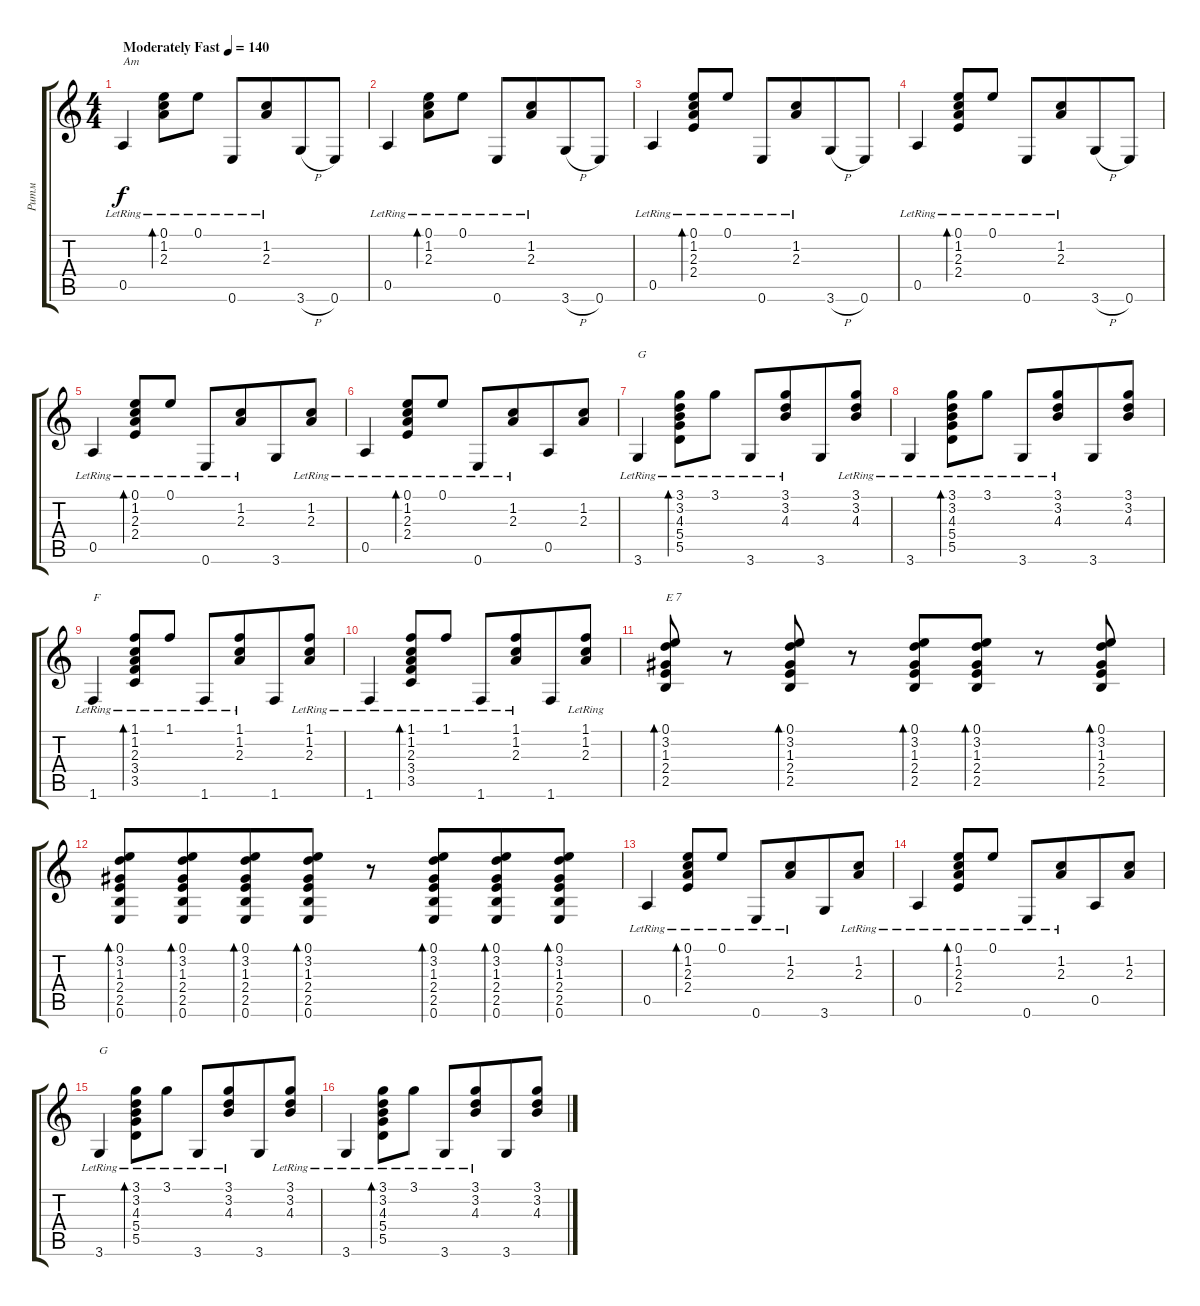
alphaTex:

\track ("Ритм" "Ритм") {instrument electricguitarjazz}
\staff {score tabs}
\tuning (E4 B3 G3 D3 A2 E2) {hide}
\ts (4 4)
\tempo (140 "Moderately Fast")
\clef g2
\ks aminor
0.5{lr}.4{txt "Am" dy f instrument electricguitarjazz} (0.1{lr} 1.2{lr} 2.3{lr}).8{bd 240} 0.1{lr}.8 0.6{lr}.8 (1.2{lr} 2.3{lr}).8{beam merge} 3.6{h}.8 0.6.8 |
0.5{lr}.4 (0.1{lr} 1.2{lr} 2.3{lr}).8{bd 240} 0.1{lr}.8 0.6{lr}.8 (1.2{lr} 2.3{lr}).8{beam merge} 3.6{h}.8 0.6.8 |
0.5{lr}.4 (0.1{lr} 1.2{lr} 2.3{lr} 2.4{lr}).8{bd 240} 0.1{lr}.8 0.6{lr}.8 (1.2{lr} 2.3{lr}).8{beam merge} 3.6{h}.8 0.6.8 |
0.5{lr}.4 (0.1{lr} 1.2{lr} 2.3{lr} 2.4{lr}).8{bd 240} 0.1{lr}.8 0.6{lr}.8 (1.2{lr} 2.3{lr}).8{beam merge} 3.6{h}.8 0.6.8 |
0.5{lr}.4 (0.1{lr} 1.2{lr} 2.3{lr} 2.4{lr}).8{bd 240} 0.1{lr}.8 0.6{lr}.8 (1.2{lr} 2.3{lr}).8{beam merge} 3.6.8 (1.2{lr} 2.3{lr}).8 |
0.5{lr}.4 (0.1{lr} 1.2{lr} 2.3{lr} 2.4{lr}).8{bd 240} 0.1{lr}.8 0.6{lr}.8 (1.2{lr} 2.3{lr}).8{beam merge} 0.5.8 (1.2 2.3).8 |
3.6{lr}.4{txt "G"} (3.1{lr} 3.2{lr} 4.3{lr} 5.4{lr} 5.5{lr}).8{bd 240} 3.1{lr}.8 3.6{lr}.8 (3.1{lr} 3.2{lr} 4.3{lr}).8{beam merge} 3.6.8 (3.1{lr} 3.2{lr} 4.3{lr}).8 |
3.6{lr}.4 (3.1{lr} 3.2{lr} 4.3{lr} 5.4{lr} 5.5{lr}).8{bd 240} 3.1{lr}.8 3.6{lr}.8 (3.1{lr} 3.2{lr} 4.3{lr}).8{beam merge} 3.6.8 (3.1 3.2 4.3).8 |
1.6{lr}.4{txt "F"} (1.1{lr} 1.2{lr} 2.3{lr} 3.4{lr} 3.5{lr}).8{bd 240} 1.1{lr}.8 1.6{lr}.8 (1.1{lr} 1.2{lr} 2.3{lr}).8{beam merge} 1.6.8 (1.1{lr} 1.2{lr} 2.3{lr}).8 |
1.6{lr}.4 (1.1{lr} 1.2{lr} 2.3{lr} 3.4{lr} 3.5{lr}).8{bd 240} 1.1{lr}.8 1.6{lr}.8 (1.1{lr} 1.2{lr} 2.3{lr}).8{beam merge} 1.6.8 (1.1{lr} 1.2{lr} 2.3{lr}).8 |
(0.1 3.2 1.3 2.4 2.5).8{bd 60 txt "E 7"} r.8 (0.1 3.2 1.3 2.4 2.5).8{bd 60} r.8 (0.1 3.2 1.3 2.4 2.5).8{bd 60} (0.1 3.2 1.3 2.4 2.5).8{bd 60} r.8 (0.1 3.2 1.3 2.4 2.5).8{bd 60} |
(0.1 3.2 1.3 2.4 2.5 0.6).8{bd 60} (0.1 3.2 1.3 2.4 2.5 0.6).8{bd 60 beam merge} (0.1 3.2 1.3 2.4 2.5 0.6).8{bd 60} (0.1 3.2 1.3 2.4 2.5 0.6).8{bd 60} r.8 (0.1 3.2 1.3 2.4 2.5 0.6).8{bd 60 beam merge} (0.1 3.2 1.3 2.4 2.5 0.6).8{bd 60} (0.1 3.2 1.3 2.4 2.5 0.6).8{bd 60} |
0.5{lr}.4 (0.1{lr} 1.2{lr} 2.3{lr} 2.4{lr}).8{bd 240} 0.1{lr}.8 0.6{lr}.8 (1.2{lr} 2.3{lr}).8{beam merge} 3.6.8 (1.2{lr} 2.3{lr}).8 |
0.5{lr}.4 (0.1{lr} 1.2{lr} 2.3{lr} 2.4{lr}).8{bd 240} 0.1{lr}.8 0.6{lr}.8 (1.2{lr} 2.3{lr}).8{beam merge} 0.5.8 (1.2 2.3).8 |
3.6{lr}.4{txt "G"} (3.1{lr} 3.2{lr} 4.3{lr} 5.4{lr} 5.5{lr}).8{bd 240} 3.1{lr}.8 3.6{lr}.8 (3.1{lr} 3.2{lr} 4.3{lr}).8{beam merge} 3.6.8 (3.1{lr} 3.2{lr} 4.3{lr}).8 |
3.6{lr}.4 (3.1{lr} 3.2{lr} 4.3{lr} 5.4{lr} 5.5{lr}).8{bd 240} 3.1{lr}.8 3.6{lr}.8 (3.1{lr} 3.2{lr} 4.3{lr}).8{beam merge} 3.6.8 (3.1 3.2 4.3).8
